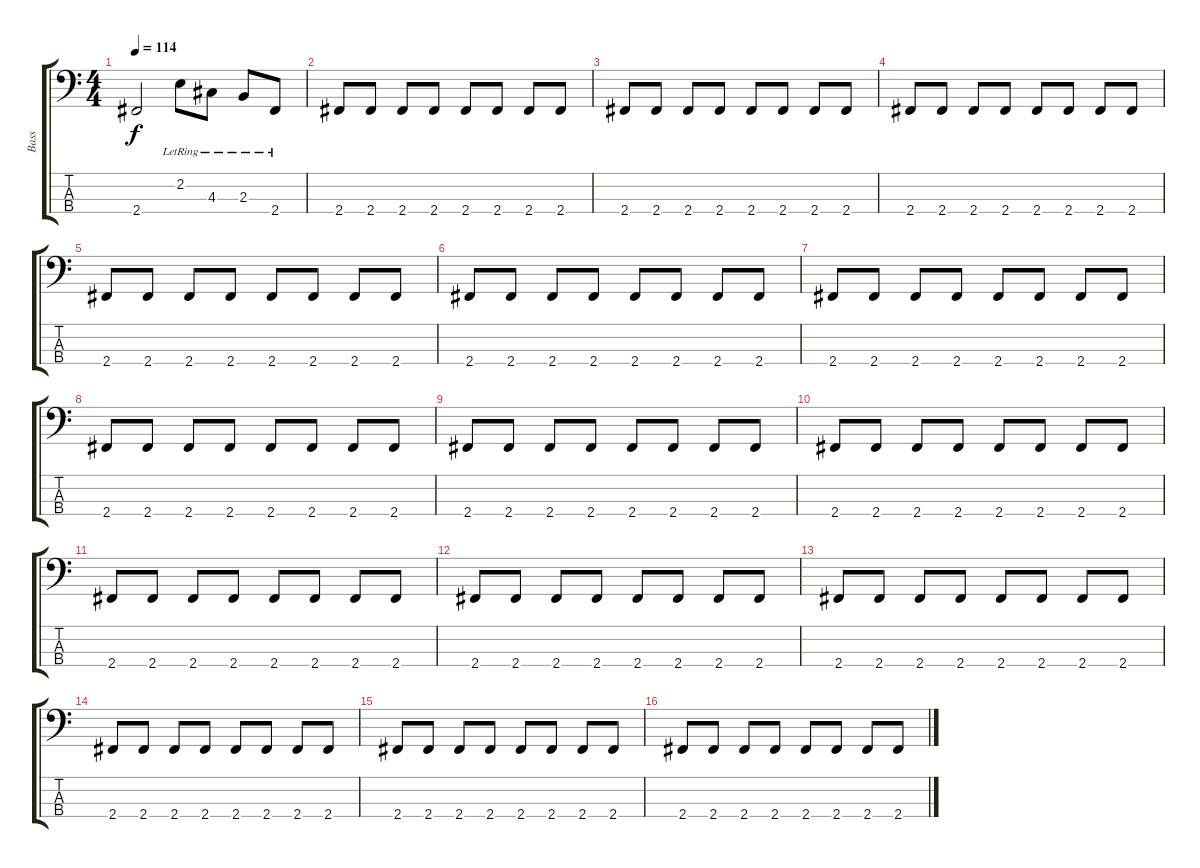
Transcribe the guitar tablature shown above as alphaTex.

\track ("Bass" "Bass") {instrument electricbassfinger}
\staff {score tabs}
\tuning (G2 D2 A1 E1) {hide}
\ts (4 4)
\tempo 114
\clef f4
\ks c
2.4{t}.2{dy f} 2.2{lr}.8 4.3{lr}.8 2.3{lr}.8 2.4{lr}.8 |
2.4.8 2.4.8 2.4.8 2.4.8 2.4.8 2.4.8 2.4.8 2.4.8 |
2.4.8 2.4.8 2.4.8 2.4.8 2.4.8 2.4.8 2.4.8 2.4.8 |
2.4.8 2.4.8 2.4.8 2.4.8 2.4.8 2.4.8 2.4.8 2.4.8 |
2.4.8 2.4.8 2.4.8 2.4.8 2.4.8 2.4.8 2.4.8 2.4.8 |
2.4.8 2.4.8 2.4.8 2.4.8 2.4.8 2.4.8 2.4.8 2.4.8 |
2.4.8 2.4.8 2.4.8 2.4.8 2.4.8 2.4.8 2.4.8 2.4.8 |
2.4.8 2.4.8 2.4.8 2.4.8 2.4.8 2.4.8 2.4.8 2.4.8 |
2.4.8 2.4.8 2.4.8 2.4.8 2.4.8 2.4.8 2.4.8 2.4.8 |
2.4.8 2.4.8 2.4.8 2.4.8 2.4.8 2.4.8 2.4.8 2.4.8 |
2.4.8 2.4.8 2.4.8 2.4.8 2.4.8 2.4.8 2.4.8 2.4.8 |
2.4.8 2.4.8 2.4.8 2.4.8 2.4.8 2.4.8 2.4.8 2.4.8 |
2.4.8 2.4.8 2.4.8 2.4.8 2.4.8 2.4.8 2.4.8 2.4.8 |
2.4.8 2.4.8 2.4.8 2.4.8 2.4.8 2.4.8 2.4.8 2.4.8 |
2.4.8 2.4.8 2.4.8 2.4.8 2.4.8 2.4.8 2.4.8 2.4.8 |
2.4.8 2.4.8 2.4.8 2.4.8 2.4.8 2.4.8 2.4.8 2.4.8
